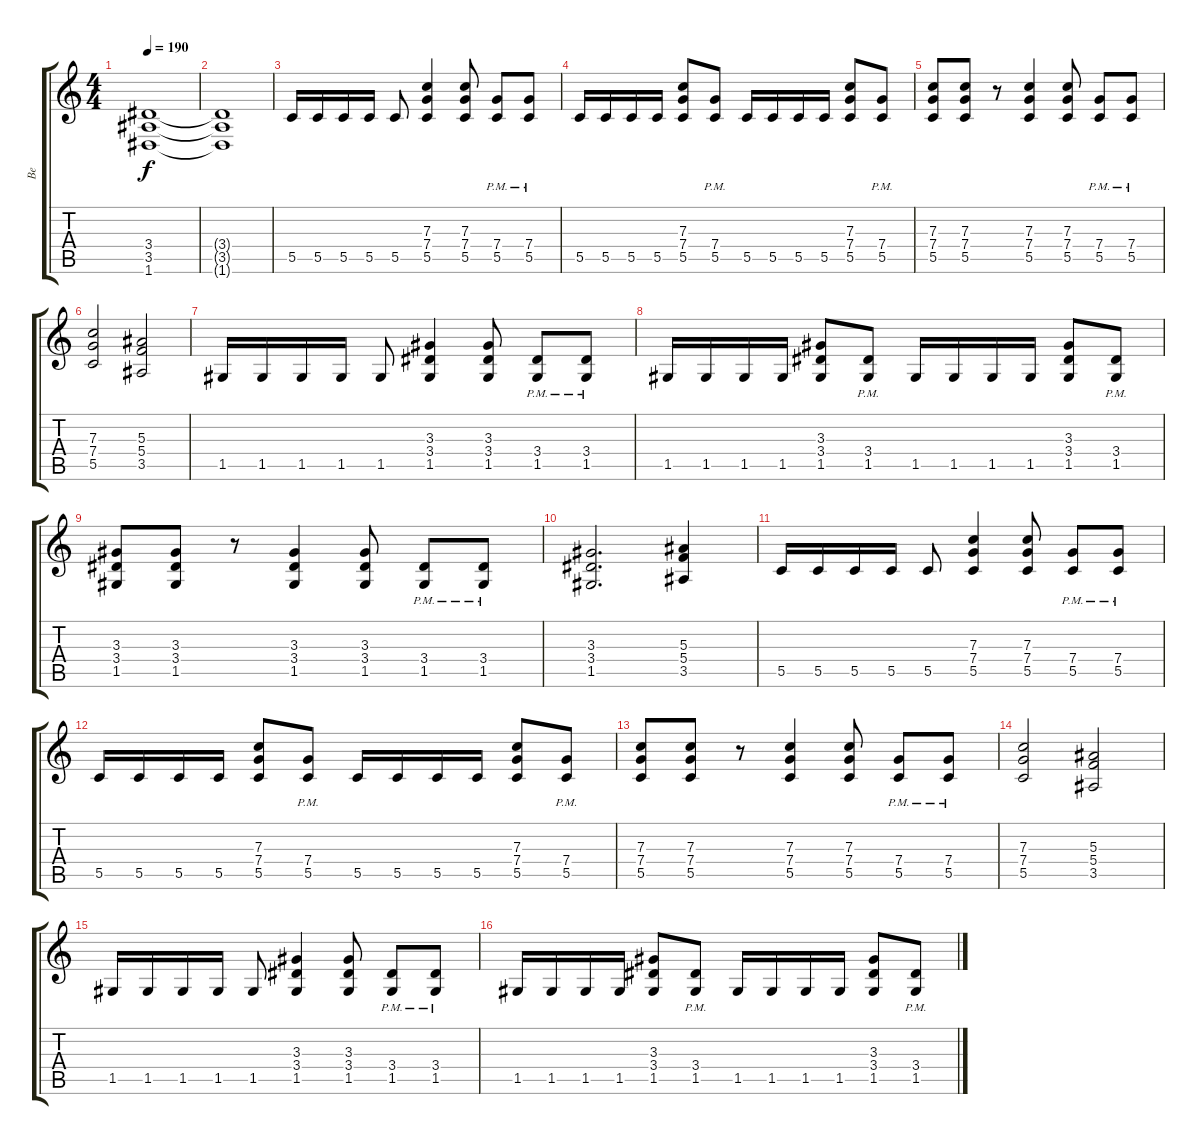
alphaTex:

\track ("Be" "Be") {instrument overdrivenguitar}
\staff {score tabs}
\tuning (D4 A3 F3 C3 G2 D2) {hide}
\ts (4 4)
\tempo 190
\clef g2
\ks c
(3.4{t} 3.5{t} 1.6{t}).1{dy f} |
(3.4{t} 3.5{t} 1.6{t}).1 |
5.5.16 5.5.16 5.5.16 5.5.16 5.5.8 (7.3 7.4 5.5).4 (7.3 7.4 5.5).8 (7.4{pm} 5.5).8 (7.4{pm} 5.5).8 |
5.5.16 5.5.16 5.5.16 5.5.16 (7.3 7.4 5.5).8 (7.4{pm} 5.5).8 5.5.16 5.5.16 5.5.16 5.5.16 (7.3 7.4 5.5).8 (7.4{pm} 5.5).8 |
(7.3 7.4 5.5).8 (7.3 7.4 5.5).8 r.8 (7.3 7.4 5.5).4 (7.3 7.4 5.5).8 (7.4{pm} 5.5).8 (7.4{pm} 5.5).8 |
(7.3 7.4 5.5).2 (5.3 5.4 3.5).2 |
1.5.16 1.5.16 1.5.16 1.5.16 1.5.8 (3.3 3.4 1.5).4 (3.3 3.4 1.5).8 (3.4{pm} 1.5).8 (3.4{pm} 1.5).8 |
1.5.16 1.5.16 1.5.16 1.5.16 (3.3 3.4 1.5).8 (3.4{pm} 1.5).8 1.5.16 1.5.16 1.5.16 1.5.16 (3.3 3.4 1.5).8 (3.4{pm} 1.5).8 |
(3.3 3.4 1.5).8 (3.3 3.4 1.5).8 r.8 (3.3 3.4 1.5).4 (3.3 3.4 1.5).8 (3.4{pm} 1.5).8 (3.4{pm} 1.5).8 |
(3.3 3.4 1.5).2{d} (5.3 5.4 3.5).4 |
5.5.16 5.5.16 5.5.16 5.5.16 5.5.8 (7.3 7.4 5.5).4 (7.3 7.4 5.5).8 (7.4{pm} 5.5).8 (7.4{pm} 5.5).8 |
5.5.16 5.5.16 5.5.16 5.5.16 (7.3 7.4 5.5).8 (7.4{pm} 5.5).8 5.5.16 5.5.16 5.5.16 5.5.16 (7.3 7.4 5.5).8 (7.4{pm} 5.5).8 |
(7.3 7.4 5.5).8 (7.3 7.4 5.5).8 r.8 (7.3 7.4 5.5).4 (7.3 7.4 5.5).8 (7.4{pm} 5.5).8 (7.4{pm} 5.5).8 |
(7.3 7.4 5.5).2 (5.3 5.4 3.5).2 |
1.5.16 1.5.16 1.5.16 1.5.16 1.5.8 (3.3 3.4 1.5).4 (3.3 3.4 1.5).8 (3.4{pm} 1.5).8 (3.4{pm} 1.5).8 |
1.5.16 1.5.16 1.5.16 1.5.16 (3.3 3.4 1.5).8 (3.4{pm} 1.5).8 1.5.16 1.5.16 1.5.16 1.5.16 (3.3 3.4 1.5).8 (3.4{pm} 1.5).8
